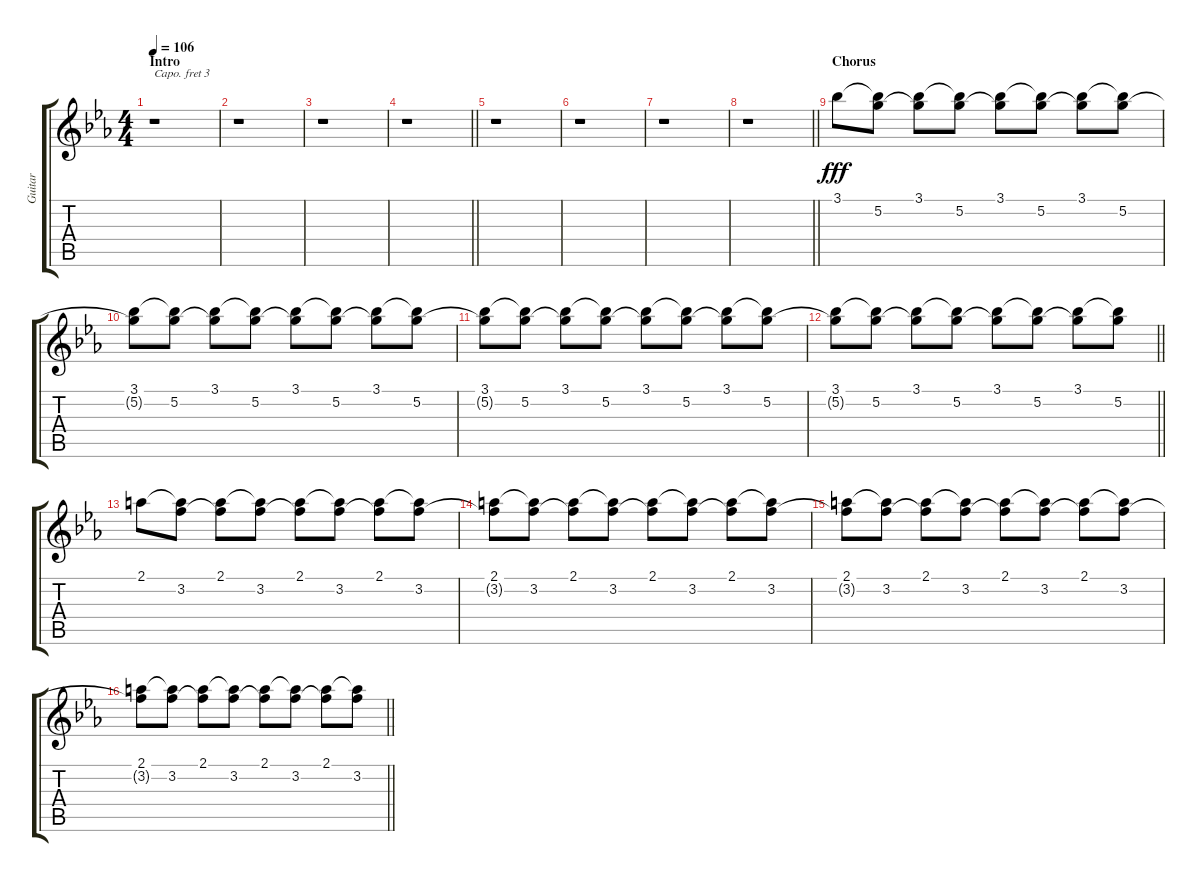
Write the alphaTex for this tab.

\track ("Guitar" "Guitar") {instrument electricguitarjazz}
\staff {score tabs}
\capo 3
\tuning (E4 B3 G3 D3 A2 E2) {hide}
\ts (4 4)
\section ("" "Intro")
\tempo 106
\clef g2
\ks eb
r.1{dy fff instrument electricguitarjazz} |
r.1 |
r.1 |
\barLineRight lightlight
r.1 |
r.1 |
r.1 |
r.1 |
\barLineRight lightlight
r.1 |
\section ("" "Chorus")
3.1.8 (3.1{t} 5.2).8 (3.1 5.2{t}).8 (3.1{t} 5.2).8 (3.1 5.2{t}).8 (3.1{t} 5.2).8 (3.1 5.2{t}).8 (3.1{t} 5.2).8 |
(3.1 5.2{t}).8 (3.1{t} 5.2).8 (3.1 5.2{t}).8 (3.1{t} 5.2).8 (3.1 5.2{t}).8 (3.1{t} 5.2).8 (3.1 5.2{t}).8 (3.1{t} 5.2).8 |
(3.1 5.2{t}).8 (3.1{t} 5.2).8 (3.1 5.2{t}).8 (3.1{t} 5.2).8 (3.1 5.2{t}).8 (3.1{t} 5.2).8 (3.1 5.2{t}).8 (3.1{t} 5.2).8 |
\barLineRight lightlight
(3.1 5.2{t}).8 (3.1{t} 5.2).8 (3.1 5.2{t}).8 (3.1{t} 5.2).8 (3.1 5.2{t}).8 (3.1{t} 5.2).8 (3.1 5.2{t}).8 (3.1{t} 5.2).8 |
2.1.8 (2.1{t} 3.2).8 (2.1 3.2{t}).8 (2.1{t} 3.2).8 (2.1 3.2{t}).8 (2.1{t} 3.2).8 (2.1 3.2{t}).8 (2.1{t} 3.2).8 |
(2.1 3.2{t}).8 (2.1{t} 3.2).8 (2.1 3.2{t}).8 (2.1{t} 3.2).8 (2.1 3.2{t}).8 (2.1{t} 3.2).8 (2.1 3.2{t}).8 (2.1{t} 3.2).8 |
(2.1 3.2{t}).8 (2.1{t} 3.2).8 (2.1 3.2{t}).8 (2.1{t} 3.2).8 (2.1 3.2{t}).8 (2.1{t} 3.2).8 (2.1 3.2{t}).8 (2.1{t} 3.2).8 |
\barLineRight lightlight
(2.1 3.2{t}).8 (2.1{t} 3.2).8 (2.1 3.2{t}).8 (2.1{t} 3.2).8 (2.1 3.2{t}).8 (2.1{t} 3.2).8 (2.1 3.2{t}).8 (2.1{t} 3.2).8
